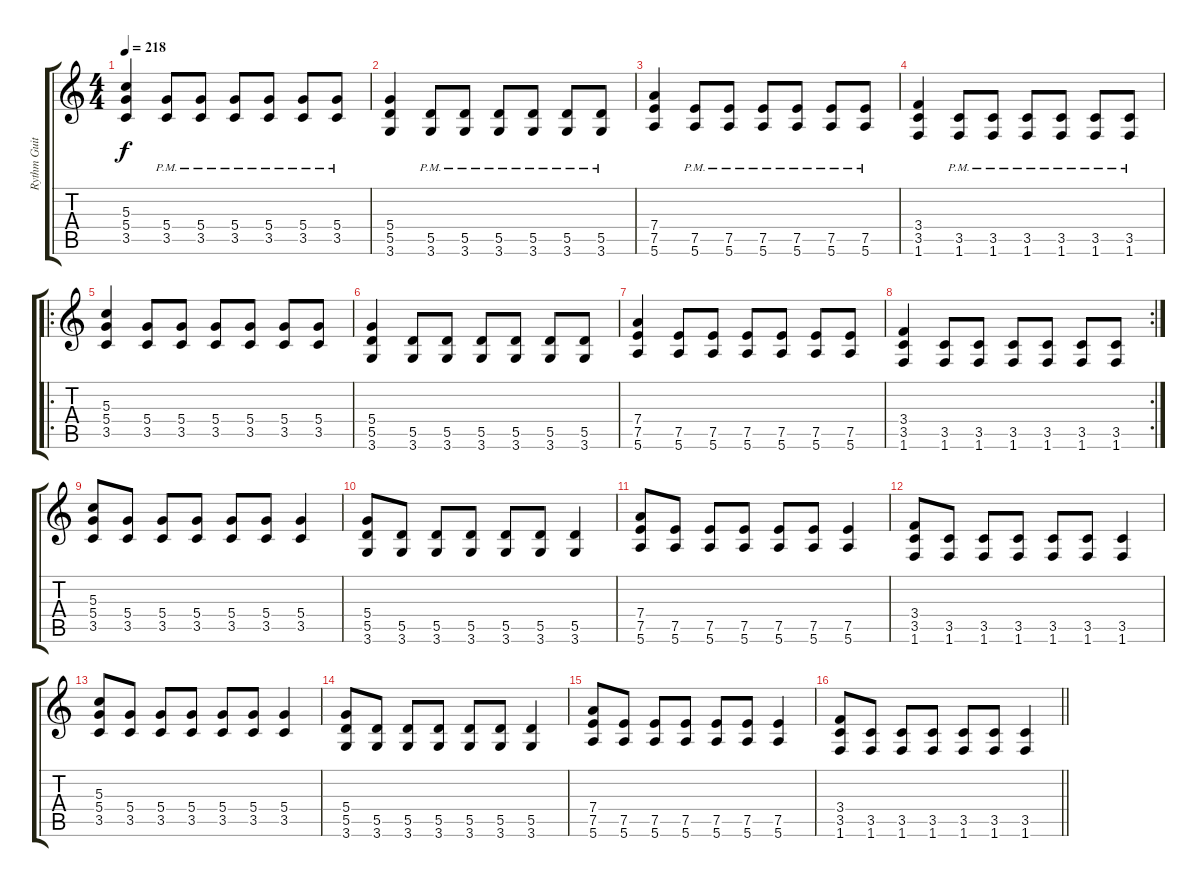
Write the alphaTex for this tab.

\track ("Rythm Guitar" "Rythm Guit") {instrument distortionguitar}
\staff {score tabs}
\tuning (E4 B3 G3 D3 A2 E2) {hide}
\ts (4 4)
\tempo 218
\clef g2
\ks c
(5.3 5.4 3.5).4{dy f} (5.4{pm} 3.5{pm}).8 (5.4{pm} 3.5{pm}).8 (5.4{pm} 3.5{pm}).8 (5.4{pm} 3.5{pm}).8 (5.4{pm} 3.5{pm}).8 (5.4{pm} 3.5{pm}).8 |
(5.4 5.5 3.6).4 (5.5{pm} 3.6{pm}).8 (5.5{pm} 3.6{pm}).8 (5.5{pm} 3.6{pm}).8 (5.5{pm} 3.6{pm}).8 (5.5{pm} 3.6{pm}).8 (5.5{pm} 3.6{pm}).8 |
(7.4 7.5 5.6).4 (7.5{pm} 5.6{pm}).8 (7.5{pm} 5.6{pm}).8 (7.5{pm} 5.6{pm}).8 (7.5{pm} 5.6{pm}).8 (7.5{pm} 5.6{pm}).8 (7.5{pm} 5.6{pm}).8 |
(3.4 3.5 1.6).4 (3.5{pm} 1.6{pm}).8 (3.5{pm} 1.6{pm}).8 (3.5{pm} 1.6{pm}).8 (3.5{pm} 1.6{pm}).8 (3.5{pm} 1.6{pm}).8 (3.5{pm} 1.6{pm}).8 |
\ro
(5.3 5.4 3.5).4 (5.4 3.5).8 (5.4 3.5).8 (5.4 3.5).8 (5.4 3.5).8 (5.4 3.5).8 (5.4 3.5).8 |
(5.4 5.5 3.6).4 (5.5 3.6).8 (5.5 3.6).8 (5.5 3.6).8 (5.5 3.6).8 (5.5 3.6).8 (5.5 3.6).8 |
(7.4 7.5 5.6).4 (7.5 5.6).8 (7.5 5.6).8 (7.5 5.6).8 (7.5 5.6).8 (7.5 5.6).8 (7.5 5.6).8 |
\rc 2
(3.4 3.5 1.6).4 (3.5 1.6).8 (3.5 1.6).8 (3.5 1.6).8 (3.5 1.6).8 (3.5 1.6).8 (3.5 1.6).8 |
(5.3 5.4 3.5).8 (5.4 3.5).8 (5.4 3.5).8 (5.4 3.5).8 (5.4 3.5).8 (5.4 3.5).8 (5.4 3.5).4 |
(5.4 5.5 3.6).8 (5.5 3.6).8 (5.5 3.6).8 (5.5 3.6).8 (5.5 3.6).8 (5.5 3.6).8 (5.5 3.6).4 |
(7.4 7.5 5.6).8 (7.5 5.6).8 (7.5 5.6).8 (7.5 5.6).8 (7.5 5.6).8 (7.5 5.6).8 (7.5 5.6).4 |
(3.4 3.5 1.6).8 (3.5 1.6).8 (3.5 1.6).8 (3.5 1.6).8 (3.5 1.6).8 (3.5 1.6).8 (3.5 1.6).4 |
(5.3 5.4 3.5).8 (5.4 3.5).8 (5.4 3.5).8 (5.4 3.5).8 (5.4 3.5).8 (5.4 3.5).8 (5.4 3.5).4 |
(5.4 5.5 3.6).8 (5.5 3.6).8 (5.5 3.6).8 (5.5 3.6).8 (5.5 3.6).8 (5.5 3.6).8 (5.5 3.6).4 |
(7.4 7.5 5.6).8 (7.5 5.6).8 (7.5 5.6).8 (7.5 5.6).8 (7.5 5.6).8 (7.5 5.6).8 (7.5 5.6).4 |
\barLineRight lightlight
(3.4 3.5 1.6).8 (3.5 1.6).8 (3.5 1.6).8 (3.5 1.6).8 (3.5 1.6).8 (3.5 1.6).8 (3.5 1.6).4
